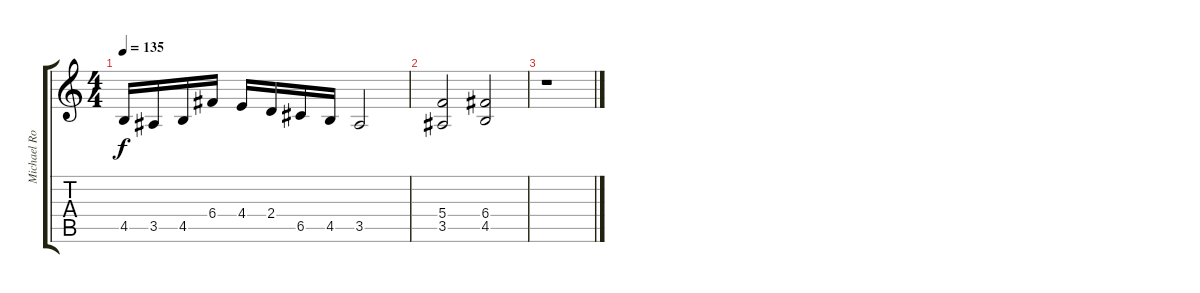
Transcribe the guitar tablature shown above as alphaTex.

\track ("Michael Romeo Lead" "Michael Ro") {instrument distortionguitar}
\staff {score tabs}
\tuning (D4 A3 F3 C3 G2 D2) {hide}
\ts (4 4)
\tempo 135
\clef g2
\ks c
4.5.16{dy f} 3.5.16 4.5.16 6.4.16 4.4.16 2.4.16 6.5.16 4.5.16 3.5.2 |
(5.4 3.5).2 (6.4 4.5).2 |
r.1
